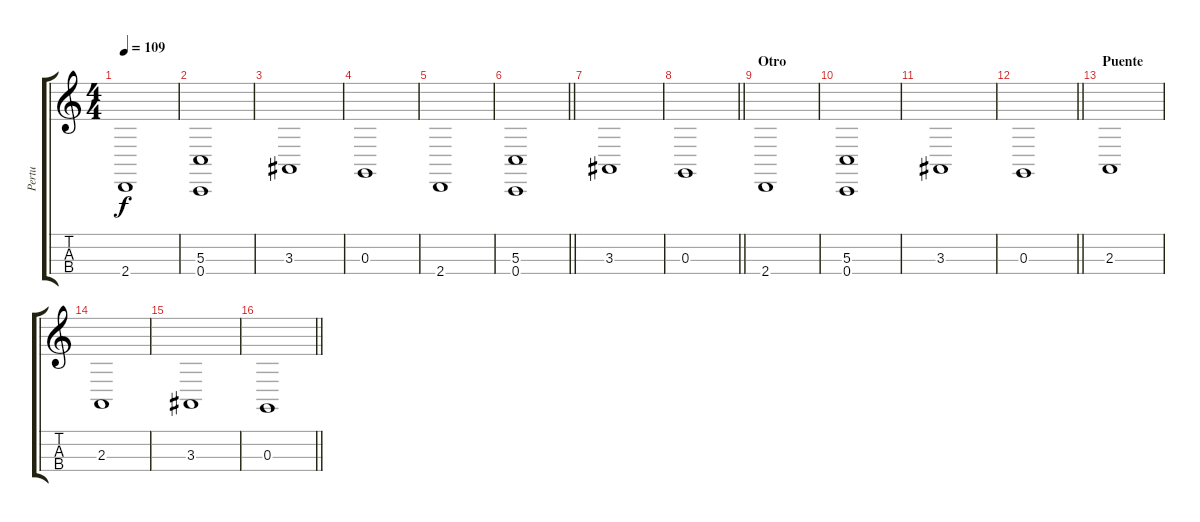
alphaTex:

\track ("Pertu" "Pertu") {instrument cello}
\staff {score tabs}
\tuning (A3 D3 G2 C2) {hide}
\ts (4 4)
\tempo 109
\clef g2
\ks c
2.4.1{dy f} |
(5.3 0.4).1 |
3.3.1 |
0.3.1 |
2.4.1 |
\barLineRight lightlight
(5.3 0.4).1 |
3.3.1 |
\barLineRight lightlight
0.3.1 |
\section ("" "Otro")
2.4.1 |
(5.3 0.4).1 |
3.3.1 |
\barLineRight lightlight
0.3.1 |
\section ("" "Puente")
2.3.1 |
2.3.1 |
3.3.1 |
\barLineRight lightlight
0.3.1
